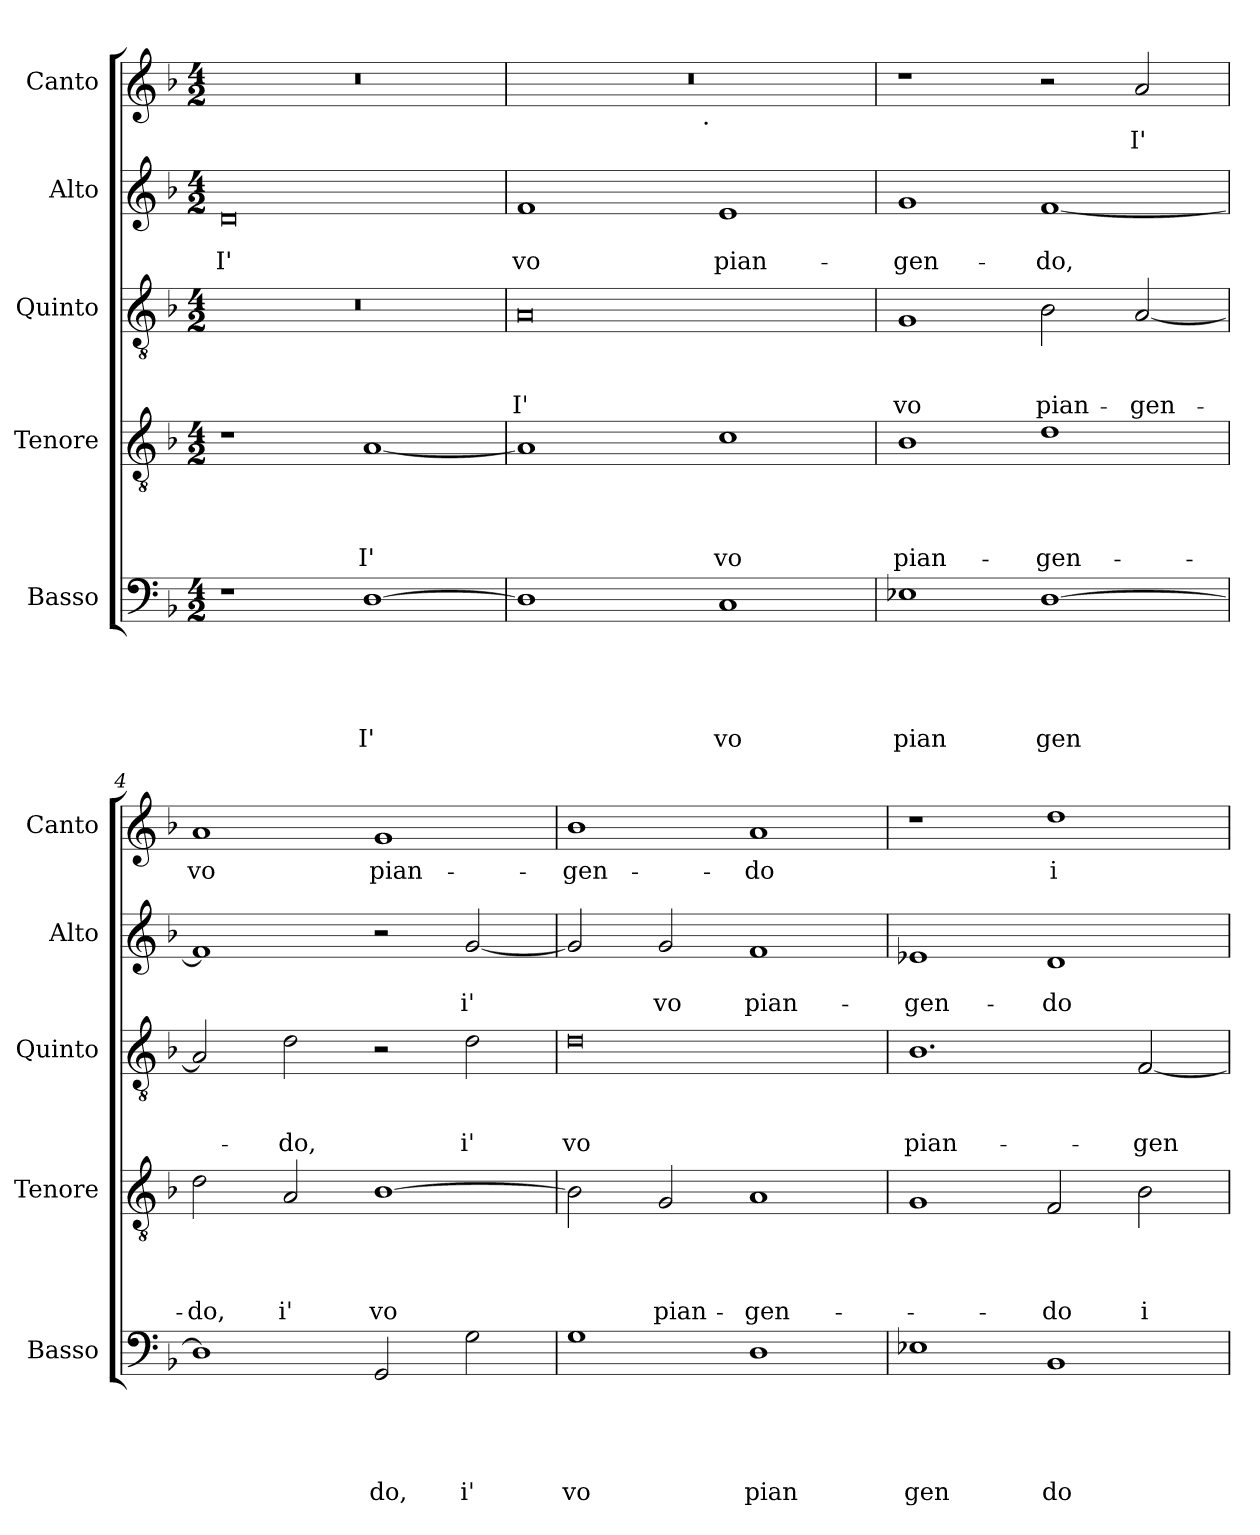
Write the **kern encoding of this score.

**kern	**text	**text	**text	**text	**text	**kern	**text	**text	**text	**text	**kern	**text	**text	**text	**kern	**text	**text	**kern	**text
*part5	*part5	*part5	*part5	*part5	*part5	*part4	*part4	*part4	*part4	*part4	*part3	*part3	*part3	*part3	*part2	*part2	*part2	*part1	*part1
*staff5	*staff5	*staff5	*staff5	*staff5	*staff5	*staff4	*staff4	*staff4	*staff4	*staff4	*staff3	*staff3	*staff3	*staff3	*staff2	*staff2	*staff2	*staff1	*staff1
*I"Basso	*	*	*	*	*	*I"Tenore	*	*	*	*	*I"Quinto	*	*	*	*I"Alto	*	*	*I"Canto	*
*I'Basso	*	*	*	*	*	*I'Tenore	*	*	*	*	*I'Quinto	*	*	*	*I'Alto	*	*	*I'Canto	*
*clefF4	*	*	*	*	*	*clefGv2	*	*	*	*	*clefGv2	*	*	*	*clefG2	*	*	*clefG2	*
*k[b-]	*	*	*	*	*	*k[b-]	*	*	*	*	*k[b-]	*	*	*	*k[b-]	*	*	*k[b-]	*
*F:	*	*	*	*	*	*F:	*	*	*	*	*F:	*	*	*	*F:	*	*	*F:	*
*M4/2	*	*	*	*	*	*M4/2	*	*	*	*	*M4/2	*	*	*	*M4/2	*	*	*M4/2	*
=1	=1	=1	=1	=1	=1	=1	=1	=1	=1	=1	=1	=1	=1	=1	=1	=1	=1	=1	=1
!	!	!	!	!	!	!	!	!	!	!	!	!	!	!	!	!	!LO:LY:b	!	!
1r	.	.	.	.	.	1r	.	.	.	.	0r	.	.	.	0d	.	I'	0r	.
!	!	!	!	!	!LO:LY:b:rj	!	!	!	!	!LO:LY:b:rj	!	!	!	!	!	!	!	!	!
[>1D	.	.	.	.	I'	[<1A	.	.	.	I'	.	.	.	.	.	.	.	.	.
=2	=2	=2	=2	=2	=2	=2	=2	=2	=2	=2	=2	=2	=2	=2	=2	=2	=2	=2	=2
!	!	!	!	!	!	!	!	!	!	!	!	!	!	!LO:LY:b	!	!	!LO:LY:b	!	!
*	*	*	*	*	*	*	*	*	*	*	*	*	*	*	*	*	*	*^	*
1D]	.	.	.	.	.	1A]	.	.	.	.	0A	.	.	I'	1f	.	vo	0r	2ryy	.
.	.	.	.	.	.	.	.	.	.	.	.	.	.	.	.	.	.	.	4...ryy	.
!	!	!	!	!	!	!	!	!	!	!	!	!	!	!	!	!	!	!	!LO:TX:b:t=.	!
.	.	.	.	.	.	.	.	.	.	.	.	.	.	.	.	.	.	.	1ryy	.
!	!	!	!	!	!LO:LY:b	!	!	!	!	!LO:LY:b	!	!	!	!	!	!	!LO:LY:b	!	!	!
1C	.	.	.	.	vo	1c	.	.	.	vo	.	.	.	.	1e	.	pian-	.	.	.
.	.	.	.	.	.	.	.	.	.	.	.	.	.	.	.	.	.	.	32ryy	.
=3	=3	=3	=3	=3	=3	=3	=3	=3	=3	=3	=3	=3	=3	=3	=3	=3	=3	=3	=3	=3
!	!	!	!	!	!LO:LY:b	!	!	!	!	!LO:LY:b	!	!	!	!LO:LY:b	!	!	!LO:LY:b	!	!	!
*	*	*	*	*	*	*	*	*	*	*	*	*	*	*	*	*	*	*v	*v	*
1E-X	.	.	.	.	pian	1B-	.	.	.	pian-	1G	.	.	vo	1g	.	-gen-	1r	.
!	!	!	!	!	!LO:LY:b	!	!	!	!	!LO:LY:b	!	!	!	!LO:LY:b	!	!	!LO:LY:b	!	!
[>1D	.	.	.	.	gen	1d	.	.	.	-gen-	2B-\	.	.	pian-	[<1f	.	-do,	2r	.
!	!	!	!	!	!	!	!	!	!	!	!	!	!	!LO:LY:b	!	!	!	!	!LO:LY:b
.	.	.	.	.	.	.	.	.	.	.	[<2A/	.	.	-gen-	.	.	.	2a/	I'
=4	=4	=4	=4	=4	=4	=4	=4	=4	=4	=4	=4	=4	=4	=4	=4	=4	=4	=4	=4
!	!	!	!	!	!	!	!	!	!	!LO:LY:b	!	!	!	!	!	!	!	!	!LO:LY:b
1D]	.	.	.	.	.	2d\	.	.	.	-do,	2A/]	.	.	.	1f]	.	.	1a	vo
!	!	!	!	!	!	!	!	!	!	!LO:LY:b	!	!	!	!LO:LY:b	!	!	!	!	!
.	.	.	.	.	.	2A/	.	.	.	i'	2d\	.	.	-do,	.	.	.	.	.
!	!	!	!	!	!LO:LY:b	!	!	!	!	!LO:LY:b	!	!	!	!	!	!	!	!	!LO:LY:b
2GG/	.	.	.	.	do,	[>1B-	.	.	.	vo	2r	.	.	.	2r	.	.	1g	pian-
!	!	!	!	!	!LO:LY:b	!	!	!	!	!	!	!	!	!LO:LY:b	!	!	!LO:LY:b	!	!
2G\	.	.	.	.	i'	.	.	.	.	.	2d\	.	.	i'	[<2g/	.	i'	.	.
=5	=5	=5	=5	=5	=5	=5	=5	=5	=5	=5	=5	=5	=5	=5	=5	=5	=5	=5	=5
!	!	!	!	!	!LO:LY:b	!	!	!	!	!	!	!	!	!LO:LY:b	!	!	!	!	!LO:LY:b
1G	.	.	.	.	vo	2B-\]	.	.	.	.	0d	.	.	vo	2g/]	.	.	1b->	-gen-
!	!	!	!	!	!	!	!	!	!	!LO:LY:b	!	!	!	!	!	!	!LO:LY:b	!	!
.	.	.	.	.	.	2G/	.	.	.	pian-	.	.	.	.	2g/	.	vo	.	.
!	!	!	!	!	!LO:LY:b	!	!	!	!	!LO:LY:b	!	!	!	!	!	!	!LO:LY:b	!	!LO:LY:b
1D	.	.	.	.	pian	1A	.	.	.	-gen-	.	.	.	.	1f	.	pian-	1a	-do
=6	=6	=6	=6	=6	=6	=6	=6	=6	=6	=6	=6	=6	=6	=6	=6	=6	=6	=6	=6
!	!	!	!	!	!LO:LY:b	!	!	!	!	!	!	!	!	!LO:LY:b	!	!	!LO:LY:b	!	!
1E-X	.	.	.	.	gen	1G	.	.	.	.	1.B-	.	.	pian-	1e-X	.	-gen-	1r	.
!	!	!	!	!	!LO:LY:b	!	!	!	!	!LO:LY:b	!	!	!	!	!	!	!LO:LY:b	!	!LO:LY:b
1BB-	.	.	.	.	do	2F/	.	.	.	-do	.	.	.	.	1d	.	-do	1dd	i
!	!	!	!	!	!	!	!	!	!	!LO:LY:b	!	!	!	!LO:LY:b	!	!	!	!	!
.	.	.	.	.	.	2B-\	.	.	.	i	[<2F/	.	.	-gen-	.	.	.	.	.
=	=	=	=	=	=	=	=	=	=	=	=	=	=	=	=	=	=	=	=
*-	*-	*-	*-	*-	*-	*-	*-	*-	*-	*-	*-	*-	*-	*-	*-	*-	*-	*-	*-
